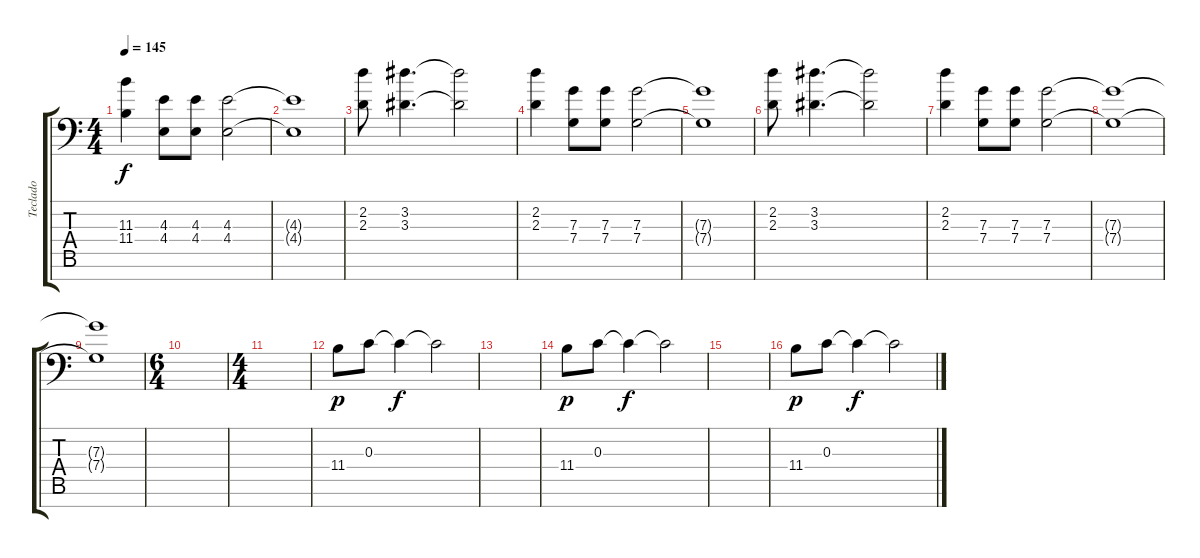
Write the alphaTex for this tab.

\track ("Teclado" "Teclado") {instrument stringensemble1}
\staff {score tabs}
\tuning (C6 C5 C4 C3 C2 C1 C0) {hide}
\ts (4 4)
\tempo 145
\clef f4
\ks c
(11.3 11.4).4{dy f} (4.3 4.4).8 (4.3 4.4).8 (4.3 4.4).2 |
(4.3{t} 4.4{t}).1 |
(2.2 2.3).8 (3.2 3.3).4{d} (3.2{t} 3.3{t}).2 |
(2.2 2.3).4 (7.3 7.4).8 (7.3 7.4).8 (7.3 7.4).2 |
(7.3{t} 7.4{t}).1 |
(2.2 2.3).8 (3.2 3.3).4{d} (3.2{t} 3.3{t}).2 |
(2.2 2.3).4 (7.3 7.4).8 (7.3 7.4).8 (7.3 7.4).2 |
(7.3{t} 7.4{t}).1{volume 5} |
(7.3{t} 7.4{t}).1 |
\ts (6 4)
|
\ts (4 4)
|
11.4.8{dy p volume 13} 0.3.8 0.3{t}.4{dy f} 0.3{t}.2 |
|
11.4.8{dy p} 0.3.8 0.3{t}.4{dy f} 0.3{t}.2 |
|
11.4.8{dy p} 0.3.8 0.3{t}.4{dy f} 0.3{t}.2
